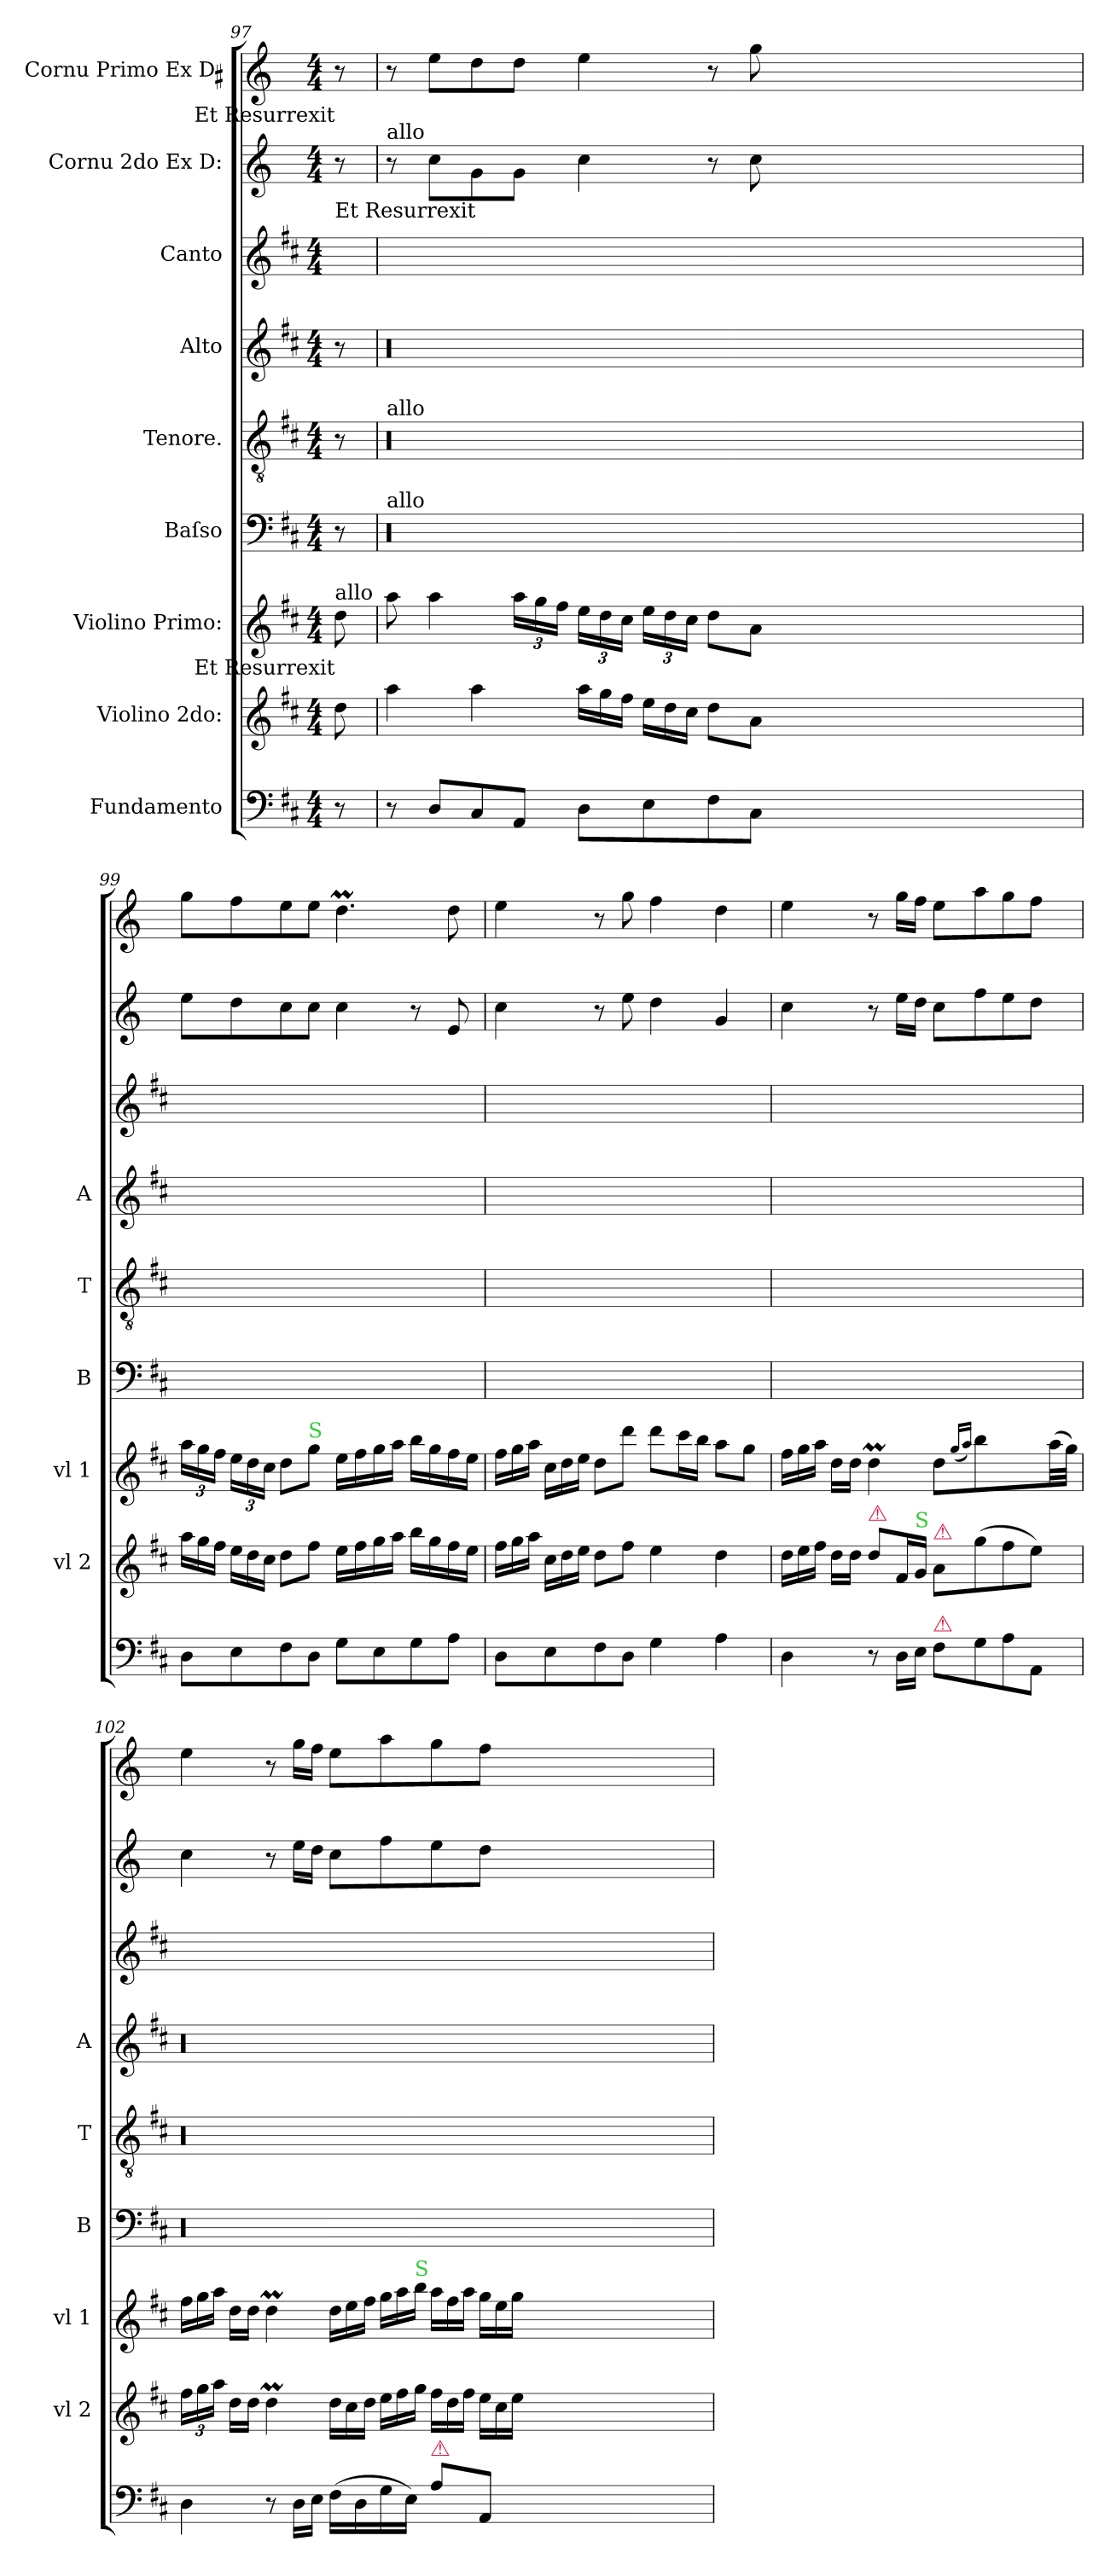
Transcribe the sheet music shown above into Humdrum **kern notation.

**kern	**kern	**kern	**kern	**kern	**kern	**kern	**kern	**dynam	**kern	**dynam
*part9	*part8	*part7	*part6	*part5	*part4	*part3	*part2	*part2	*part1	*part1
*staff9	*staff8	*staff7	*staff6	*staff5	*staff4	*staff3	*staff2	*staff2	*staff1	*staff1
*I"Fundamento	*I"Violino 2do:	*I"Violino Primo:	*I"Baſso	*I"Tenore.	*I"Alto	*I"Canto	*I"Cornu 2do Ex D:	*	*I"Cornu Primo Ex D#	*
*	*I'vl 2	*I'vl 1	*I'B	*I'T	*I'A	*	*	*	*	*
*clefF4	*clefG2	*clefG2	*clefF4	*clefGv2	*clefG2	*clefG2	*clefG2	*	*clefG2	*
*	*	*	*	*	*	*	*ITrd6c10	*	*ITrd6c10	*
*k[f#c#]	*k[f#c#]	*k[f#c#]	*k[f#c#]	*k[f#c#]	*k[f#c#]	*k[f#c#]	*k[f#c#]	*	*k[f#c#]	*
*M4/4	*M4/4	*M4/4	*M4/4	*M4/4	*M4/4	*M4/4	*M4/4	*	*M4/4	*
=97	=97	=97	=97	=97	=97	=97	=97	=97	=97	=97
!	!	!	!	!	!	!	!	!	!LO:TX:b:rj:t=Et Resurrexit	!
!	!	!	!	!	!	!	!LO:TX:b:t=Et Resurrexit	!	!	!
!	!	!LO:TX:b:rj:t=Et Resurrexit	!	!	!	!	!	!	!	!
!	!	!LO:TX:a:t=allo	!	!	!	!	!	!	!	!
8r	8dd\	8dd\	8r	8r	8r	8ryy	8r	.	8r	.
=98	=98	=98	=98	=98	=98	=98	=98	=98	=98	=98
!	!	!	!	!	!	!	!LO:TX:a:t=allo	!	!	!
!	!	!	!	!LO:TX:a:t=allo	!	!	!	!	!	!
!	!	!	!LO:TX:a:t=allo	!	!	!	!	!	!	!
8r	4aa\	8aa\	00r	00r	00r	1ryy	8r	.	8r	.
8D/L	.	4aa\	.	.	.	.	8d\L	.	8f#\L	.
8C#/	4aa\	.	.	.	.	.	8A\	.	8e\	.
8AA/J	.	24aa\LL	.	.	.	.	8A\J	.	8e\J	.
.	.	24gg\	.	.	.	.	.	.	.	.
.	.	24ff#\JJ	.	.	.	.	.	.	.	.
*	*Xtuplet	*	*	*	*	*	*	*	*	*
8D\L	24aa\LL	24ee\LL	.	.	.	.	4d\	.	4f#\	.
.	24gg\	24dd\	.	.	.	.	.	.	.	.
.	24ff#\JJ	24cc#\JJ	.	.	.	.	.	.	.	.
8E\	24ee\LL	24ee\LL	.	.	.	.	.	.	.	.
.	24dd\	24dd\	.	.	.	.	.	.	.	.
.	24cc#\JJ	24cc#\JJ	.	.	.	.	.	.	.	.
8F#\	8dd\L	8dd\L	.	.	.	.	8r	.	8r	.
8C#\J	8a\J	8a\J	.	.	.	.	8d\	.	8a\	.
0.ryy	0.ryy	0.ryy	.	.	.	0.ryy	0.ryy	.	0.ryy	.
=99	=99	=99	=99	=99	=99	=99	=99	=99	=99	=99
8D\L	24aa\LL	24aa\LL	1ryy	1ryy	1ryy	1ryy	8f#\L	.	8a\L	.
.	24gg\	24gg\	.	.	.	.	.	.	.	.
.	24ff#\JJ	24ff#\JJ	.	.	.	.	.	.	.	.
8E\	24ee\LL	24ee\LL	.	.	.	.	8e\	.	8g\	.
.	24dd\	24dd\	.	.	.	.	.	.	.	.
.	24cc#\JJ	24cc#\JJ	.	.	.	.	.	.	.	.
8F#\	8dd\L	8dd\L	.	.	.	.	8d\	.	8f#\	.
!	!	!LO:TX:a:color=limegreen:t=S	!	!	!	!	!	!	!	!
8D\J	8ff#\J	8gg\J	.	.	.	.	8d\J	.	8f#\J	.
8G\L	16ee\LL	16ee\LL	.	.	.	.	4d\	.	4.eM\	.
.	16ff#\	16ff#\	.	.	.	.	.	.	.	.
8E\	16gg\	16gg\	.	.	.	.	.	.	.	.
.	16aa\JJ	16aa\JJ	.	.	.	.	.	.	.	.
8G\	16bb\LL	16bb\LL	.	.	.	.	8r	.	.	.
.	16gg\	16gg\	.	.	.	.	.	.	.	.
8A\J	16ff#\	16ff#\	.	.	.	.	8F#/	.	8e\	.
.	16ee\JJ	16ee\JJ	.	.	.	.	.	.	.	.
=100	=100	=100	=100	=100	=100	=100	=100	=100	=100	=100
*	*	*Xtuplet	*	*	*	*	*	*	*	*
8D\L	24ff#\LL	24ff#\LL	1ryy	1ryy	1ryy	1ryy	4d\	.	4f#\	.
.	24gg\	24gg\	.	.	.	.	.	.	.	.
.	24aa\JJ	24aa\JJ	.	.	.	.	.	.	.	.
8E\	24cc#\LL	24cc#\LL	.	.	.	.	.	.	.	.
.	24dd\	24dd\	.	.	.	.	.	.	.	.
.	24ee\JJ	24ee\JJ	.	.	.	.	.	.	.	.
8F#\	8dd\L	8dd\L	.	.	.	.	8r	.	8r	.
8D\J	8ff#\J	8ddd\J	.	.	.	.	8f#\	.	8a\	.
4G\	4ee\	8ddd\L	.	.	.	.	4e\	.	4g\	.
.	.	16ccc#\L	.	.	.	.	.	.	.	.
.	.	16bb\JJ	.	.	.	.	.	.	.	.
4A\	4dd\	8aa\L	.	.	.	.	4A/	.	4e\	.
.	.	8gg\J	.	.	.	.	.	.	.	.
=101	=101	=101	=101	=101	=101	=101	=101	=101	=101	=101
4D\	24dd\LL	24ff#\LL	1ryy	1ryy	1ryy	1ryy	4d\	.	4f#\	.
.	24ee\	24gg\	.	.	.	.	.	.	.	.
.	24ff#\JJ	24aa\JJ	.	.	.	.	.	.	.	.
.	16dd\LL	16dd\LL	.	.	.	.	.	.	.	.
.	16dd\JJ	16dd\JJ	.	.	.	.	.	.	.	.
!	!LO:TX:a:color=crimson:t=⚠	!	!	!	!	!	!	!	!	!
8r	8dd\L	4ddM\	.	.	.	.	8r	.	8r	.
16D\LL	16f#/L	.	.	.	.	.	16f#\LL	.	16a\LL	.
!	!LO:TX:a:color=limegreen:t=S	!	!	!	!	!	!	!	!	!
16E\JJ	16g/JJ	.	.	.	.	.	16e\JJ	.	16g\JJ	.
!	!LO:TX:a:color=crimson:t=⚠	!	!	!	!	!	!	!	!	!
!LO:TX:a:color=crimson:t=⚠	!	!	!	!	!	!	!	!	!	!
8F#\L	8a/L	8dd\L	.	.	.	.	8d\L	.	8f#\L	.
.	.	(16qqgg/LL	.	.	.	.	.	.	.	.
.	.	16qqaa/JJ)	.	.	.	.	.	.	.	.
8G\	(8gg\	8bb\	.	.	.	.	8g\	.	8b\	.
8A\	8ff#\	8.ryy	.	.	.	.	8f#\	.	8a\	.
8AA/J	8ee\J)	.	.	.	.	.	8e\J	.	8g\J	.
.	.	(32aa\LL	.	.	.	.	.	.	.	.
.	.	32gg\JJJ)	.	.	.	.	.	.	.	.
=102	=102	=102	=102	=102	=102	=102	=102	=102	=102	=102
*	*tuplet	*	*	*	*	*	*	*	*	*
4D\	24ff#\LL	24ff#\LL	00r	00r	00r	1ryy	4d\	.	4f#\	.
.	24gg\	24gg\	.	.	.	.	.	.	.	.
.	24aa\JJ	24aa\JJ	.	.	.	.	.	.	.	.
.	16dd\LL	16dd\LL	.	.	.	.	.	.	.	.
.	16dd\JJ	16dd\JJ	.	.	.	.	.	.	.	.
8r	4ddM\	4ddM\	.	.	.	.	8r	pi	8r	.
16D\LL	.	.	.	.	.	.	16f#\LL	.	16a\LL	pi
16E\JJ	.	.	.	.	.	.	16e\JJ	.	16g\JJ	.
*	*Xtuplet	*	*	*	*	*	*	*	*	*
(16F#\LL	24dd\LL	24dd\LL	.	.	.	.	8d\L	.	8f#\L	.
.	24cc#\	24ee\	.	.	.	.	.	.	.	.
16D\	.	.	.	.	.	.	.	.	.	.
.	24dd\JJ	24ff#\JJ	.	.	.	.	.	.	.	.
16G\	24ee\LL	24gg\LL	.	.	.	.	8g\	.	8b\	.
.	24ff#\	24aa\	.	.	.	.	.	.	.	.
16E\JJ)	.	.	.	.	.	.	.	.	.	.
!	!	!LO:TX:a:color=limegreen:t=S	!	!	!	!	!	!	!	!
.	24gg\JJ	24bb\JJ	.	.	.	.	.	.	.	.
!LO:TX:a:color=crimson:t=⚠	!	!	!	!	!	!	!	!	!	!
8A\L	24ff#\LL	24aa\LL	.	.	.	.	8f#\	.	8a\	.
.	24dd\	24ff#\	.	.	.	.	.	.	.	.
.	24ff#\JJ	24aa\JJ	.	.	.	.	.	.	.	.
8AA/J	24ee\LL	24gg\LL	.	.	.	.	8e\J	.	8g\J	.
.	24cc#\	24ee\	.	.	.	.	.	.	.	.
.	24ee\JJ	24gg\JJ	.	.	.	.	.	.	.	.
0.ryy	0.ryy	0.ryy	.	.	.	0.ryy	0.ryy	.	0.ryy	.
=	=	=	=	=	=	=	=	=	=	=
*-	*-	*-	*-	*-	*-	*-	*-	*-	*-	*-
